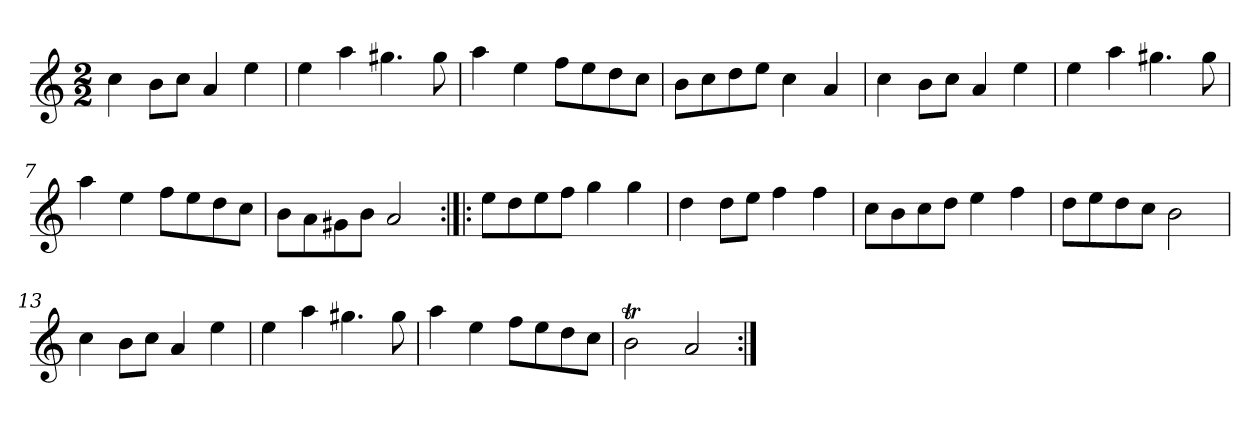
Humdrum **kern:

**kern
*part1
*staff1
*clefG2
*k[]
*a:
*M2/2
*MM138
=1
4cc
8b\L
8cc\J
4a
4ee
=2
4ee
4aa
4.gg#X
8gg#
=3
4aa
4ee
8ff\L
8ee\
8dd\
8cc\J
=4
8b\L
8cc\
8dd\
8ee\J
4cc
4a
=5
4cc
8b\L
8cc\J
4a
4ee
=6
4ee
4aa
4.gg#X
8gg#
=7
4aa
4ee
8ff\L
8ee\
8dd\
8cc\J
=8
8b\L
8a\
8g#X\
8b\J
2a
=9:|!|:
8ee\L
8dd\
8ee\
8ff\J
4gg
4gg
=10
4dd
8dd\L
8ee\J
4ff
4ff
=11
8cc\L
8b\
8cc\
8dd\J
4ee
4ff
=12
8dd\L
8ee\
8dd\
8cc\J
2b
=13
4cc
8b\L
8cc\J
4a
4ee
=14
4ee
4aa
4.gg#X
8gg#
=15
4aa
4ee
8ff\L
8ee\
8dd\
8cc\J
=16
2bt
2a
=:|!
*-
